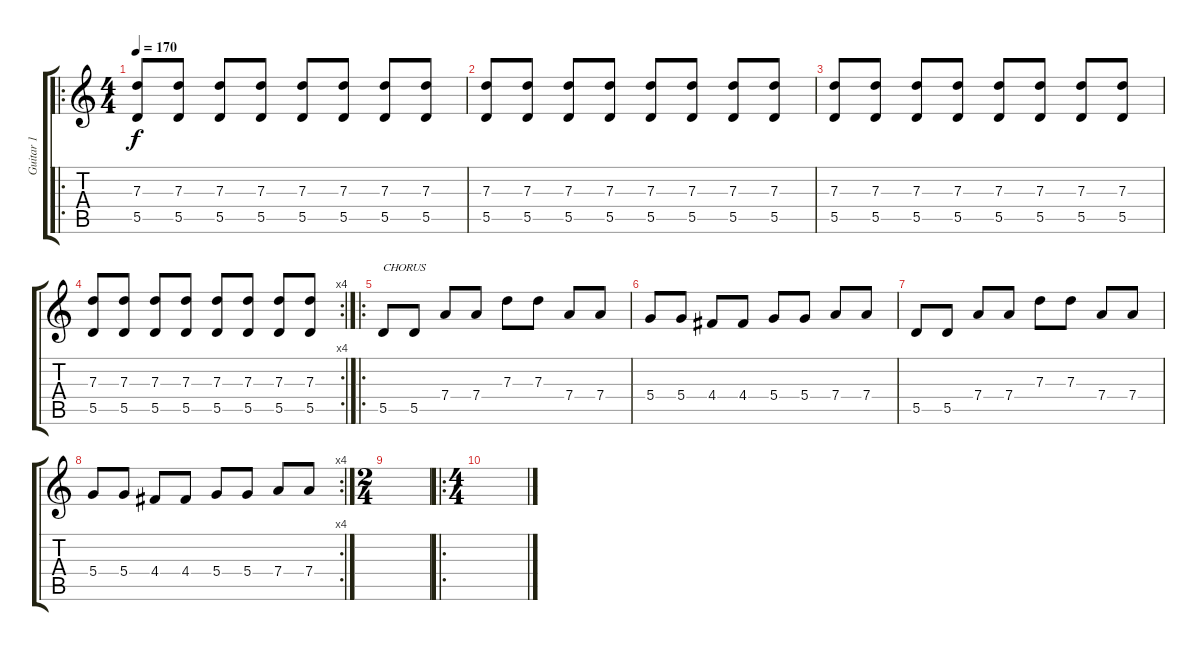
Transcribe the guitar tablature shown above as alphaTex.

\track ("Guitar 1" "Guitar 1") {instrument distortionguitar}
\staff {score tabs}
\tuning (E4 B3 G3 D3 A2 E2) {hide}
\ro
\ts (4 4)
\tempo 170
\clef g2
\ks c
(7.3 5.5).8{dy f} (7.3 5.5).8 (7.3 5.5).8 (7.3 5.5).8 (7.3 5.5).8 (7.3 5.5).8 (7.3 5.5).8 (7.3 5.5).8 |
(7.3 5.5).8 (7.3 5.5).8 (7.3 5.5).8 (7.3 5.5).8 (7.3 5.5).8 (7.3 5.5).8 (7.3 5.5).8 (7.3 5.5).8 |
(7.3 5.5).8 (7.3 5.5).8 (7.3 5.5).8 (7.3 5.5).8 (7.3 5.5).8 (7.3 5.5).8 (7.3 5.5).8 (7.3 5.5).8 |
\rc 4
(7.3 5.5).8 (7.3 5.5).8 (7.3 5.5).8 (7.3 5.5).8 (7.3 5.5).8 (7.3 5.5).8 (7.3 5.5).8 (7.3 5.5).8 |
\ro
5.5.8{txt "CHORUS"} 5.5.8 7.4.8 7.4.8 7.3.8 7.3.8 7.4.8 7.4.8 |
5.4.8 5.4.8 4.4.8 4.4.8 5.4.8 5.4.8 7.4.8 7.4.8 |
5.5.8 5.5.8 7.4.8 7.4.8 7.3.8 7.3.8 7.4.8 7.4.8 |
\rc 4
5.4.8 5.4.8 4.4.8 4.4.8 5.4.8 5.4.8 7.4.8 7.4.8 |
\ts (2 4)
|
\ro
\ts (4 4)
